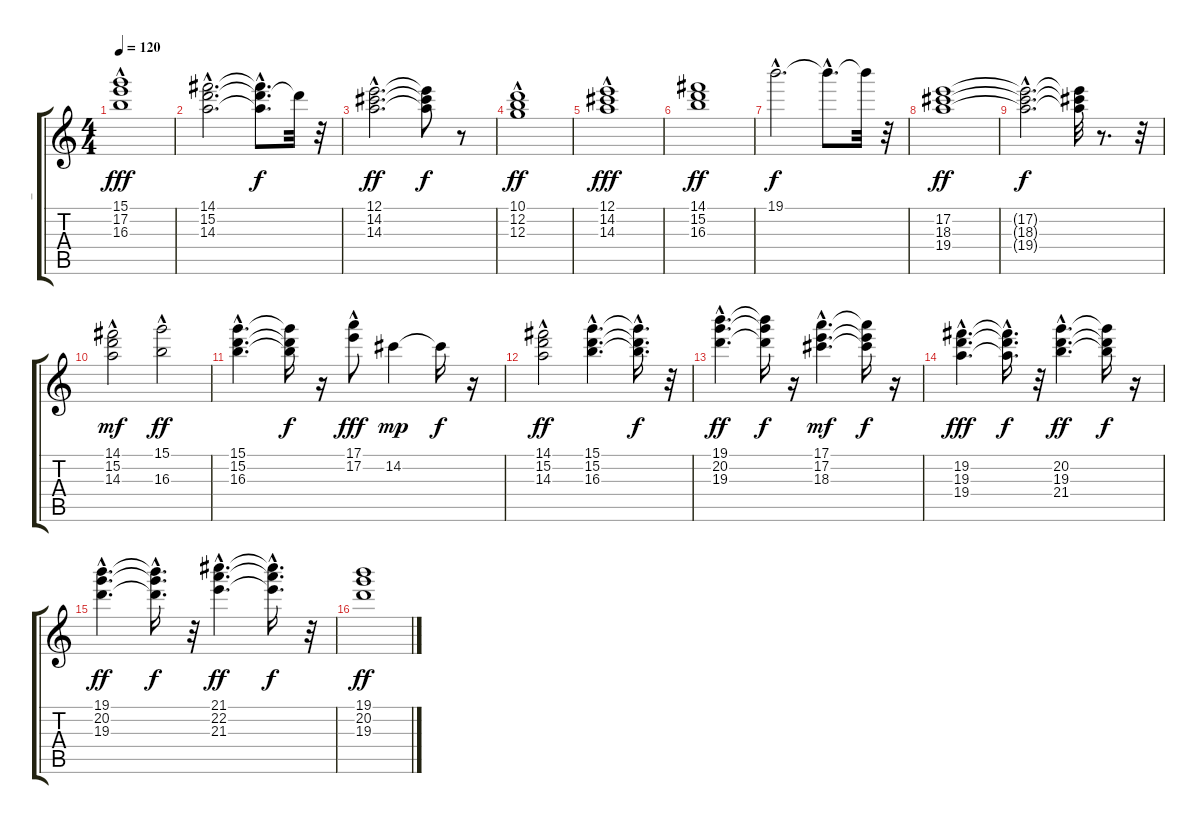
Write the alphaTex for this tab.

\track ("_" "_") {instrument overdrivenguitar}
\staff {score tabs}
\tuning (E4 B3 G3 D3 A2 E2) {hide}
\ts (4 4)
\tempo 120
\clef g2
\ks c
(15.1 17.2 16.3{hac}).1{dy fff} |
(14.1{hac} 15.2{hac} 14.3{hac}).2{d} (14.1{hac t} 15.2{hac t} 14.3{hac t}).8{d dy f} 15.2{t}.32 r.32 |
(12.1{hac} 14.2{hac} 14.3{hac}).2{d dy ff} (12.1{t} 14.2{t} 14.3{t}).8{dy f} r.8 |
(10.1 12.2 12.3{hac}).1{dy ff} |
(12.1 14.2 14.3{hac}).1{dy fff} |
(14.1 15.2 16.3).1{dy ff} |
19.1{hac}.2{d dy f} 19.1{hac t}.8{d} 19.1{t}.32 r.32 |
(17.2 18.3 19.4).1{dy ff} |
(17.2{hac t} 18.3{hac t} 19.4{hac t}).2{d dy f} (17.2{t} 18.3{t} 19.4{t}).32 r.8{d} r.32 |
(14.1{hac} 15.2 14.3{hac}).2{dy mf} (15.1 16.3{hac}).2{dy ff} |
(15.1{hac} 15.2{hac} 16.3{hac}).4{d} (15.1{t} 15.2{t} 16.3{t}).16{dy f} r.16 (17.1{hac} 17.2{hac}).8{dy fff} 14.2.4{dy mp} 14.2{t}.16{dy f} r.16 |
(14.1{hac} 15.2 14.3{hac}).2{dy ff} (15.1{hac} 15.2{hac} 16.3{hac}).4{d} (15.1{hac t} 15.2{hac t} 16.3{t}).16{d dy f} r.32 |
(19.1{hac} 20.2{hac} 19.3{hac}).4{d dy ff} (19.1{t} 20.2{t} 19.3{t}).16{dy f} r.16 (17.1{hac} 17.2{hac} 18.3{hac}).4{d dy mf} (17.1{t} 17.2{t} 18.3{t}).16{dy f} r.16 |
(19.2{hac} 19.3{hac} 19.4{hac}).4{d dy fff} (19.2{hac t} 19.3{hac t} 19.4{hac t}).16{d dy f} r.32 (20.2{hac} 19.3{hac} 21.4{hac}).4{d dy ff} (20.2{t} 19.3{t} 21.4{t}).16{dy f} r.16 |
(19.1{hac} 20.2{hac} 19.3{hac}).4{d dy ff} (19.1{hac t} 20.2{hac t} 19.3{hac t}).16{d dy f} r.32 (21.1{hac} 22.2{hac} 21.3{hac}).4{d dy ff} (21.1{t} 22.2{hac t} 21.3{t}).16{d dy f} r.32 |
(19.1 20.2 19.3).1{dy ff}
